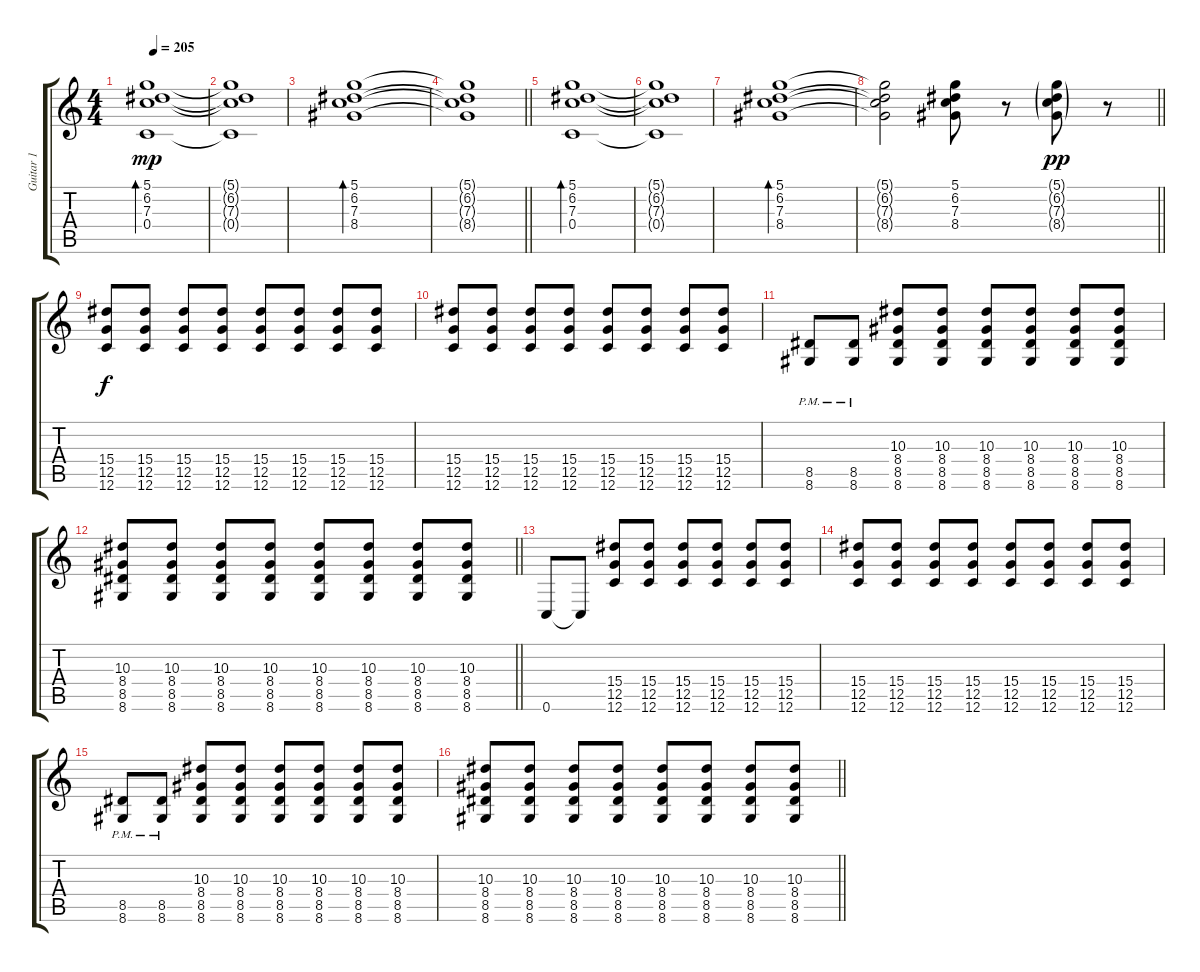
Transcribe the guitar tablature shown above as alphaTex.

\track ("Guitar 1" "Guitar 1") {instrument distortionguitar}
\staff {score tabs}
\tuning (D4 A3 F3 C3 G2 C2) {hide}
\ts (4 4)
\tempo 205
\clef g2
\ks c
(5.1 6.2 7.3 0.4).1{bd 240 dy mp volume 10 instrument electricguitarjazz} |
(5.1{t} 6.2{t} 7.3{t} 0.4{t}).1 |
(5.1 6.2 7.3 8.4).1{bd 240} |
\barLineRight lightlight
(5.1{t} 6.2{t} 7.3{t} 8.4{t}).1 |
(5.1 6.2 7.3 0.4).1{bd 240} |
(5.1{t} 6.2{t} 7.3{t} 0.4{t}).1 |
(5.1 6.2 7.3 8.4).1{bd 240} |
\barLineRight lightlight
(5.1{t} 6.2{t} 7.3{t} 8.4{t}).2 (5.1 6.2 7.3 8.4).8 r.8 (5.1{g} 6.2{g} 7.3{g} 8.4{g}).8{dy pp} r.8 |
(15.4 12.5 12.6).8{dy f volume 13 instrument distortionguitar} (15.4 12.5 12.6).8 (15.4 12.5 12.6).8 (15.4 12.5 12.6).8 (15.4 12.5 12.6).8 (15.4 12.5 12.6).8 (15.4 12.5 12.6).8 (15.4 12.5 12.6).8 |
(15.4 12.5 12.6).8 (15.4 12.5 12.6).8 (15.4 12.5 12.6).8 (15.4 12.5 12.6).8 (15.4 12.5 12.6).8 (15.4 12.5 12.6).8 (15.4 12.5 12.6).8 (15.4 12.5 12.6).8 |
(8.5{pm} 8.6{pm}).8 (8.5{pm} 8.6{pm}).8 (10.3 8.4 8.5 8.6).8 (10.3 8.4 8.5 8.6).8 (10.3 8.4 8.5 8.6).8 (10.3 8.4 8.5 8.6).8 (10.3 8.4 8.5 8.6).8 (10.3 8.4 8.5 8.6).8 |
\barLineRight lightlight
(10.3 8.4 8.5 8.6).8 (10.3 8.4 8.5 8.6).8 (10.3 8.4 8.5 8.6).8 (10.3 8.4 8.5 8.6).8 (10.3 8.4 8.5 8.6).8 (10.3 8.4 8.5 8.6).8 (10.3 8.4 8.5 8.6).8 (10.3 8.4 8.5 8.6).8 |
0.6.8 0.6{t}.8 (15.4 12.5 12.6).8 (15.4 12.5 12.6).8 (15.4 12.5 12.6).8 (15.4 12.5 12.6).8 (15.4 12.5 12.6).8 (15.4 12.5 12.6).8 |
(15.4 12.5 12.6).8 (15.4 12.5 12.6).8 (15.4 12.5 12.6).8 (15.4 12.5 12.6).8 (15.4 12.5 12.6).8 (15.4 12.5 12.6).8 (15.4 12.5 12.6).8 (15.4 12.5 12.6).8 |
(8.5{pm} 8.6{pm}).8 (8.5{pm} 8.6{pm}).8 (10.3 8.4 8.5 8.6).8 (10.3 8.4 8.5 8.6).8 (10.3 8.4 8.5 8.6).8 (10.3 8.4 8.5 8.6).8 (10.3 8.4 8.5 8.6).8 (10.3 8.4 8.5 8.6).8 |
\barLineRight lightlight
(10.3 8.4 8.5 8.6).8 (10.3 8.4 8.5 8.6).8 (10.3 8.4 8.5 8.6).8 (10.3 8.4 8.5 8.6).8 (10.3 8.4 8.5 8.6).8 (10.3 8.4 8.5 8.6).8 (10.3 8.4 8.5 8.6).8 (10.3 8.4 8.5 8.6).8
